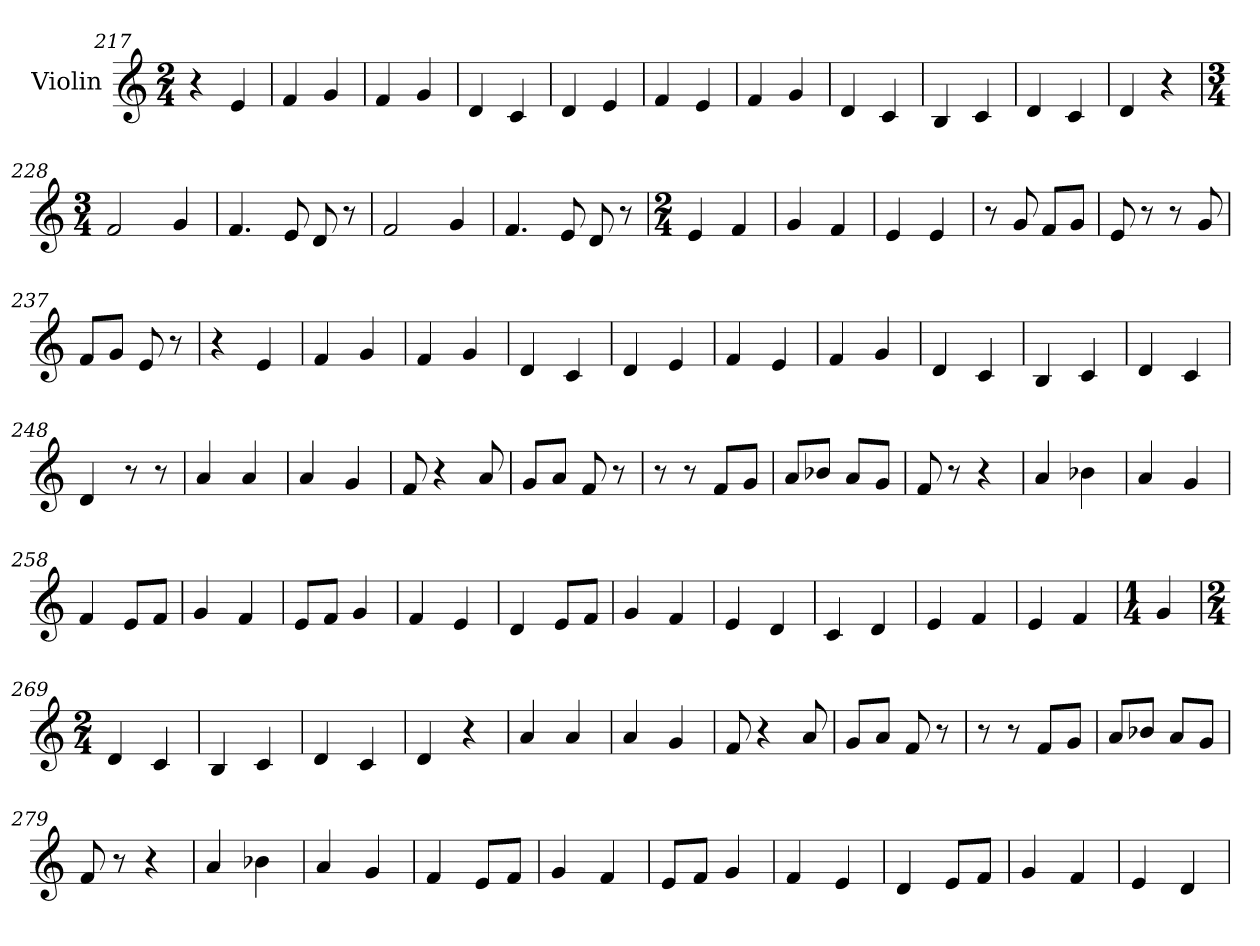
**kern
*part1
*staff1
*I"Violin
*clefG2
*k[]
*M2/4
=217
4r
4e/
=218
4f/
4g/
=219
4f/
4g/
=220
4d/
4c/
=221
4d/
4e/
!!LO:LB:g=z
=222
4f/
4e/
=223
4f/
4g/
=224
4d/
4c/
=225
4B/
4c/
=226
4d/
4c/
=227
4d/
4r
=228
*M3/4
2f/
4g/
=229
4.f/
8e/
8d/
8r
=230
2f/
4g/
!!LO:PB:g=z
=231
4.f/
8e/
8d/
8r
=232
*M2/4
4e/
4f/
=233
4g/
4f/
=234
4e/
4e/
=235
8r
8g/
8f/L
8g/J
=236
8e/
8r
8r
8g/
=237
8f/L
8g/J
8e/
8r
=238
4r
4e/
=239
4f/
4g/
!!LO:LB:g=z
=240
4f/
4g/
=241
4d/
4c/
=242
4d/
4e/
=243
4f/
4e/
=244
4f/
4g/
=245
4d/
4c/
=246
4B/
4c/
=247
4d/
4c/
=248
4d/
8r
8r
=249
4a/
4a/
!!LO:LB:g=z
=250
4a/
4g/
=251
8f/
4r
8a/
=252
8g/L
8a/J
8f/
8r
=253
8r
8r
8f/L
8g/J
=254
8a/L
8b-X/J
8a/L
8g/J
=255
8f/
8r
4r
=256
4a/
4b-X\
=257
4a/
4g/
=258
4f/
8e/L
8f/J
!!LO:LB:g=z
=259
4g/
4f/
=260
8e/L
8f/J
4g/
=261
4f/
4e/
=262
4d/
8e/L
8f/J
=263
4g/
4f/
=264
4e/
4d/
=265
4c/
4d/
=266
4e/
4f/
=267
4e/
4f/
=268
*M1/4
4g/
!!LO:LB:g=z
=269
*M2/4
4d/
4c/
=270
4B/
4c/
=271
4d/
4c/
=272
4d/
4r
=273
4a/
4a/
=274
4a/
4g/
=275
8f/
4r
8a/
=276
8g/L
8a/J
8f/
8r
=277
8r
8r
8f/L
8g/J
!!LO:LB:g=z
=278
8a/L
8b-X/J
8a/L
8g/J
=279
8f/
8r
4r
=280
4a/
4b-X\
=281
4a/
4g/
=282
4f/
8e/L
8f/J
=283
4g/
4f/
=284
8e/L
8f/J
4g/
=285
4f/
4e/
=286
4d/
8e/L
8f/J
=287
4g/
4f/
!!LO:LB:g=z
=288
4e/
4d/
=
*-
